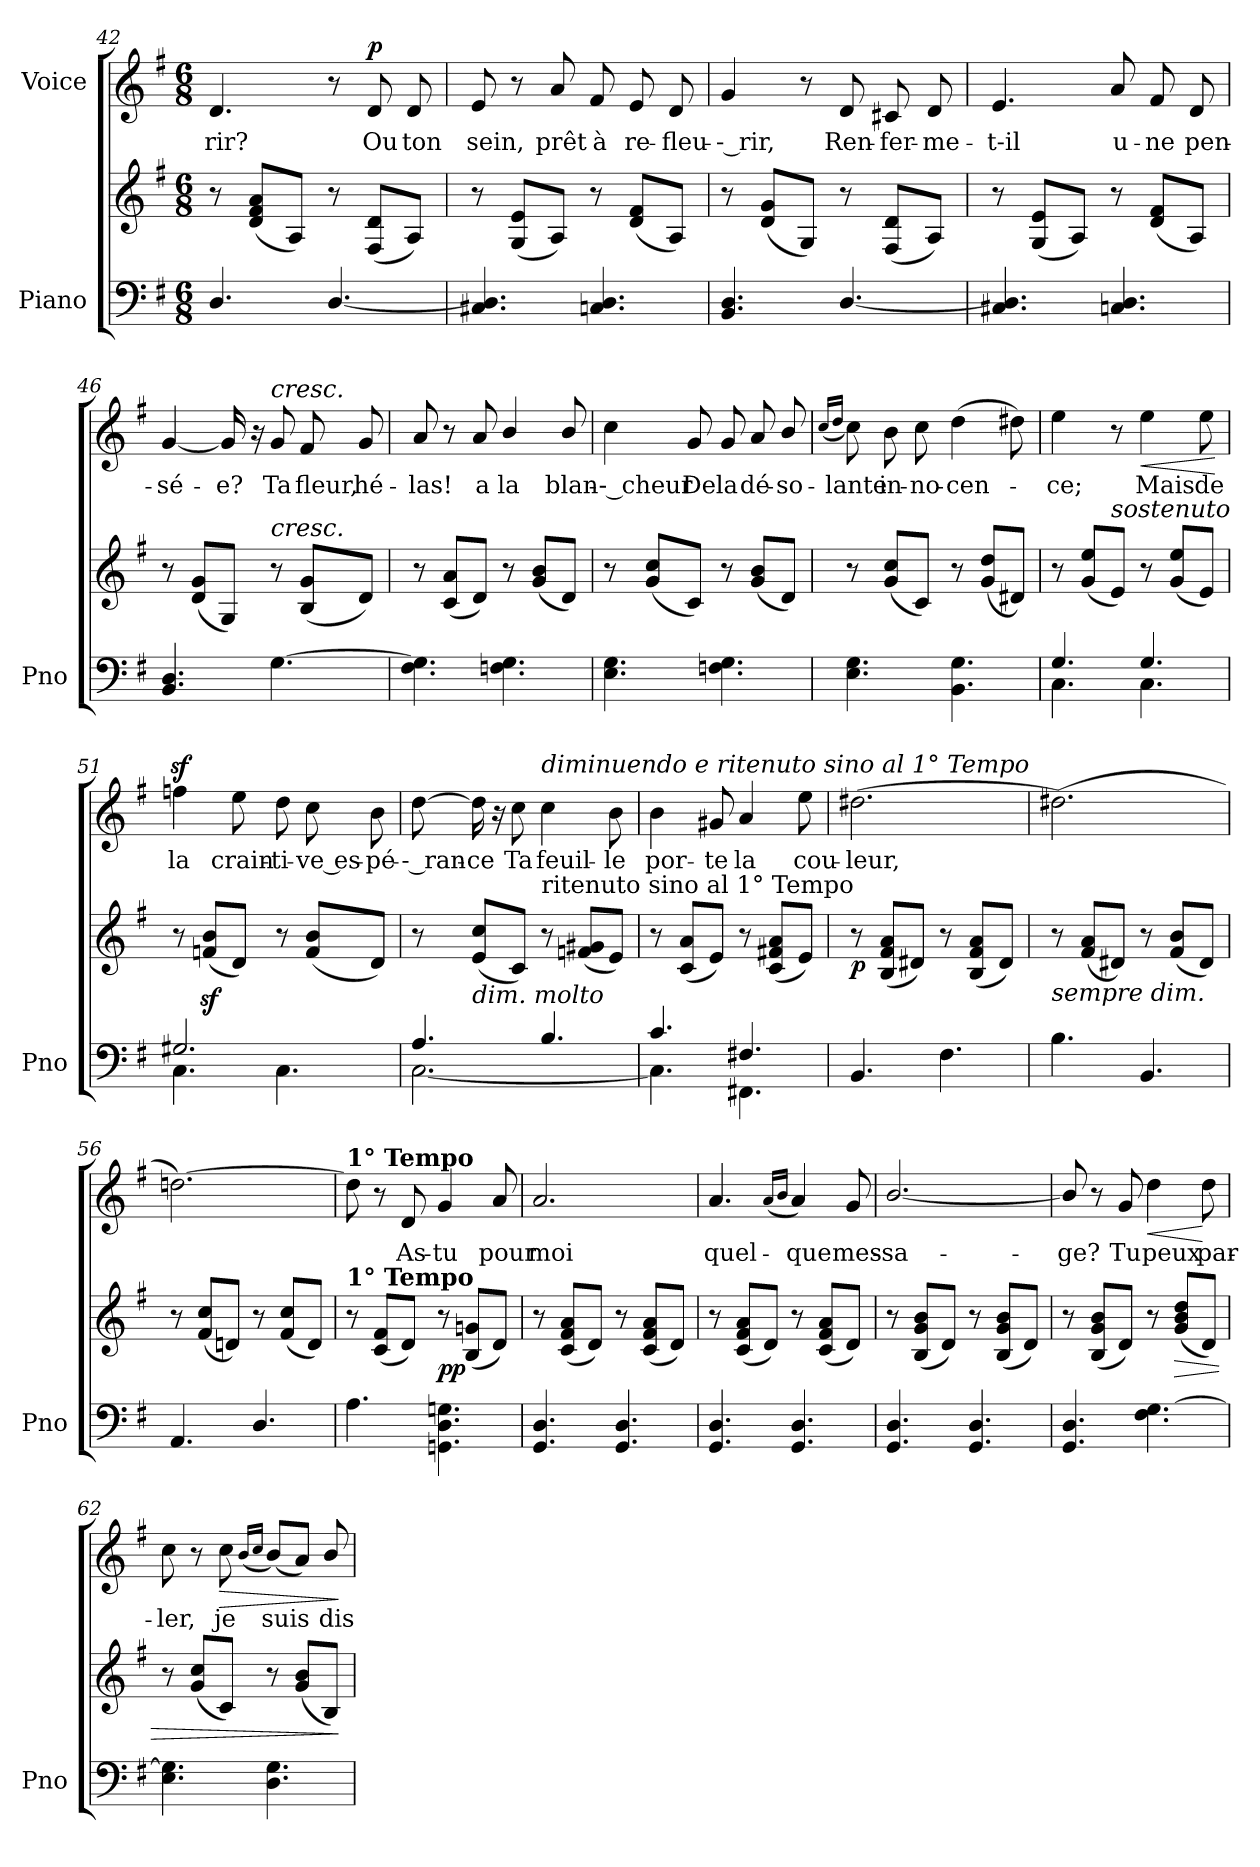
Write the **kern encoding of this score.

**kern	**kern	**dynam	**kern	**text	**dynam
*part2	*part2	*part2	*part1	*part1	*part1
*staff3	*staff2	*staff2/3	*staff1	*staff1	*staff1
*I"Piano	*	*	*I"Voice	*	*
*I'Pno	*	*	*	*	*
*clefF4	*clefG2	*	*clefG2	*	*
*k[f#]	*k[f#]	*	*k[f#]	*	*
*M6/8	*M6/8	*	*M6/8	*	*
=42	=42	=42	=42	=42	=42
4.D/	8r	.	4.d/	-rir?	.
.	(8d/ 8f#/ 8a/L	.	.	.	.
.	8A/J)	.	.	.	.
[>4.D/	8r	.	8r	.	.
!	!	!	!	!	!LO:DY:a
.	(8F#/ 8d/L	.	8d/	Ou	p
.	8A/J)	.	8d/	ton	.
=43	=43	=43	=43	=43	=43
4.C#X/ 4.D/]	8r	.	8e/	sein,	.
.	(8G/ 8e/L	.	8r	.	.
.	8A/J)	.	8a/	prêt	.
4.Cn/ 4.D/	8r	.	8f#/	à	.
.	(8d/ 8f#/L	.	8e/	re-	.
.	8A/J)	.	8d/	-fleu-	.
=44	=44	=44	=44	=44	=44
4.BB/ 4.D/	8r	.	4g/	-- rir,	.
.	(8d/ 8g/L	.	.	.	.
.	8G/J)	.	8r	.	.
[>4.D/	8r	.	8d/	Ren-	.
.	(8F#/ 8d/L	.	8c#X/	-fer-	.
.	8A/J)	.	8d/	-me-	.
=45	=45	=45	=45	=45	=45
4.C#X/ 4.D/]	8r	.	4.e/	-t-il	.
.	(8G/ 8e/L	.	.	.	.
.	8A/J)	.	.	.	.
4.Cn/ 4.D/	8r	.	8a/	u-	.
.	(8d/ 8f#/L	.	8f#/	-ne	.
.	8A/J)	.	8d/	pen-	.
=46	=46	=46	=46	=46	=46
4.BB/ 4.D/	8r	.	[4g/	-sé-	.
.	(8d/ 8g/L	.	.	.	.
.	8G/J)	.	16g/]	-e?	.
.	.	.	16r	.	.
!	!	!	!LO:TX:a:i:t=cresc.	!	!
!	!LO:TX:a:i:t=cresc.	!	!	!	!
[4.G\	8r	.	8g/	Ta	.
.	(8B/ 8g/L	.	8f#/	fleur,	.
.	8d/J)	.	8g/	hé-	.
=47	=47	=47	=47	=47	=47
4.F#\ 4.G\]	8r	.	8a/	-las!	.
.	(8c/ 8a/L	.	8r	.	.
.	8d/J)	.	8a/	a	.
4.Fn\ 4.G\	8r	.	4b/	la	.
.	(8g/ 8b/L	.	.	.	.
.	8d/J)	.	8b/	blan-	.
=48	=48	=48	=48	=48	=48
4.E\ 4.G\	8r	.	4cc\	-- cheur	.
.	(8g/ 8cc/L	.	.	.	.
.	8c/J)	.	8g/	De	.
4.Fn\ 4.G\	8r	.	8g/	la	.
.	(8g/ 8b/L	.	8a/	dé-	.
.	8d/J)	.	8b/	-so-	.
=49	=49	=49	=49	=49	=49
.	.	.	(16qcc/LL	.	.
.	.	.	16qdd/JJ	.	.
4.E\ 4.G\	8r	.	8cc\)	-lante	.
.	(8g/ 8cc/L	.	8b\	in-	.
.	8c/J)	.	8cc\	-no-	.
4.BB\ 4.G\	8r	.	(4dd\	-cen-	.
.	(8g/ 8dd/L	.	.	.	.
.	8d#X/J)	.	8dd#X\)	.	.
=50	=50	=50	=50	=50	=50
*^	*	*	*	*	*
4.G/	4.C\	8r	.	4ee\	-ce;	.
.	.	(8g/ 8ee/L	.	.	.	.
!	!	!LO:TX:i:t=sostenuto	!	!	!	!
.	.	8e/J)	.	8r	.	.
!	!	!	!	!	!	!LO:HP:b
4.G/	4.C\	8r	.	4ee\	Mais	<
.	.	(8g/ 8ee/L	.	.	.	.
.	.	8e/J)	.	8ee\	de	.
*v	*v	*	*	*	*	*
.	.	.	.	.	[
=51	=51	=51	=51	=51	=51
*^	*	*	*	*	*
2.G#X/	4.C\	8r	.	4ffnz>\	la	.
.	.	(8fn/z> 8b/z>L	.	.	.	.
.	.	8d/J)	.	8ee\	crain-	.
.	4.C\	8r	.	8dd\	-ti-	.
.	.	(8f/ 8b/L	.	8cc\	-ve es-	.
.	.	8d/J)	.	8b\	-pé-	.
=52	=52	=52	=52	=52	=52	=52
4.A/	[2.C\	8r	.	[8dd\	-- ran-	.
!	!	!LO:TX:b:i:t=dim. molto	!	!	!	!
.	.	(8e/ 8cc/L	.	16dd\]	-ce	.
.	.	.	.	16r	.	.
.	.	8c/J)	.	8cc\	Ta	.
!	!	!	!	!LO:TX:a:i:t=diminuendo e ritenuto sino al 1° Tempo	!	!
!	!	!LO:TX:a:t=ritenuto sino al 1° Tempo	!	!	!	!
4.B/	.	8r	.	4cc\	feuil-	.
.	.	(8fn/ 8g#X/L	.	.	.	.
.	.	8e/J)	.	8b\	-le	.
=53	=53	=53	=53	=53	=53	=53
4.c/	4.C\]	8r	.	4b\	por-	.
.	.	(8c/ 8a/L	.	.	.	.
.	.	8e/J)	.	8g#X/	-te	.
4.F#X/	4.FF#X\	8r	.	4a/	la	.
.	.	(8c/ 8f#X/ 8a/L	.	.	.	.
.	.	8e/J)	.	8ee\	cou-	.
*v	*v	*	*	*	*	*
=54	=54	=54	=54	=54	=54
!	!	!LO:DY:b	!	!	!
4.BB/	8r	p	[2.dd#X\	-leur,	.
.	(8B/ 8f#/ 8a/L	.	.	.	.
.	8d#X/J)	.	.	.	.
4.F#\	8r	.	.	.	.
.	(8B/ 8f#/ 8a/L	.	.	.	.
.	8d#/J)	.	.	.	.
=55	=55	=55	=55	=55	=55
!	!LO:TX:b:i:t=sempre dim.	!	!	!	!
4.B\	8r	.	(2.dd#X\]	.	.
.	(8f#/ 8a/L	.	.	.	.
.	8d#X/J)	.	.	.	.
4.BB/	8r	.	.	.	.
.	(8f#/ 8b/L	.	.	.	.
.	8d#/J)	.	.	.	.
=56	=56	=56	=56	=56	=56
4.AA/	8r	.	[2.ddn\)	.	.
.	(8f#/ 8cc/L	.	.	.	.
.	8dn/J)	.	.	.	.
4.D/	8r	.	.	.	.
.	(8f#/ 8cc/L	.	.	.	.
.	8d/J)	.	.	.	.
=57	=57	=57	=57	=57	=57
!	!	!	!LO:TX:a:B:t=1° Tempo	!	!
!	!LO:TX:a:B:t=1° Tempo	!	!	!	!
4.A\	8r	.	8ddn\]	.	.
.	(8c/ 8f#/L	.	8r	.	.
.	8d/J)	.	8d/	As-	.
!	!	!LO:DY:b	!	!	!
4.GGn\ 4.D\ 4.Gn\	8r	pp	4g/	-tu	.
.	(8B/ 8gn/L	.	.	.	.
.	8d/J)	.	8a/	pour	.
=58	=58	=58	=58	=58	=58
4.GG/ 4.D/	8r	.	2.a/	moi	.
.	(8c/ 8f#/ 8a/L	.	.	.	.
.	8d/J)	.	.	.	.
4.GG/ 4.D/	8r	.	.	.	.
.	(8c/ 8f#/ 8a/L	.	.	.	.
.	8d/J)	.	.	.	.
=59	=59	=59	=59	=59	=59
4.GG/ 4.D/	8r	.	4.a/	quel-	.
.	(8c/ 8f#/ 8a/L	.	.	.	.
.	8d/J)	.	.	.	.
.	.	.	(16qa/LL	.	.
.	.	.	16qb/JJ	.	.
4.GG/ 4.D/	8r	.	4a/)	-que	.
.	(8c/ 8f#/ 8a/L	.	.	.	.
.	8d/J)	.	8g/	mes-	.
=60	=60	=60	=60	=60	=60
4.GG/ 4.D/	8r	.	[2.b/	-sa-	.
.	(8B/ 8g/ 8b/L	.	.	.	.
.	8d/J)	.	.	.	.
4.GG/ 4.D/	8r	.	.	.	.
.	(8B/ 8g/ 8b/L	.	.	.	.
.	8d/J)	.	.	.	.
=61	=61	=61	=61	=61	=61
4.GG/ 4.D/	8r	.	8b/]	-ge?	.
.	(8B/ 8g/ 8b/L	.	8r	.	.
.	8d/J)	.	8g/	Tu	.
!	!	!	!	!	!LO:HP:b
4.F#\ [4.G\	8r	.	4dd\	peux	<
!	!	!LO:HP:b	!	!	!
.	(8g/ 8b/ 8dd/L	>	.	.	.
.	8d/J)	.	8dd\	par-	[
=62	=62	=62	=62	=62	=62
4.E\ 4.G\]	8r	.	8cc\	-ler,	.
.	(8g/ 8cc/L	.	8r	.	.
!	!	!	!	!	!LO:HP:b
.	8c/J)	.	8cc\	je	>
.	.	.	(16qb/LL	.	.
.	.	.	16qcc/JJ	.	.
4.D\ 4.G\	8r	.	(8b/L)	suis	.
.	(8g/ 8b/L	.	8a/J)	.	.
.	8B/J)	.	8b/	dis-	.
.	.	]	.	.	]
=	=	=	=	=	=
*-	*-	*-	*-	*-	*-
